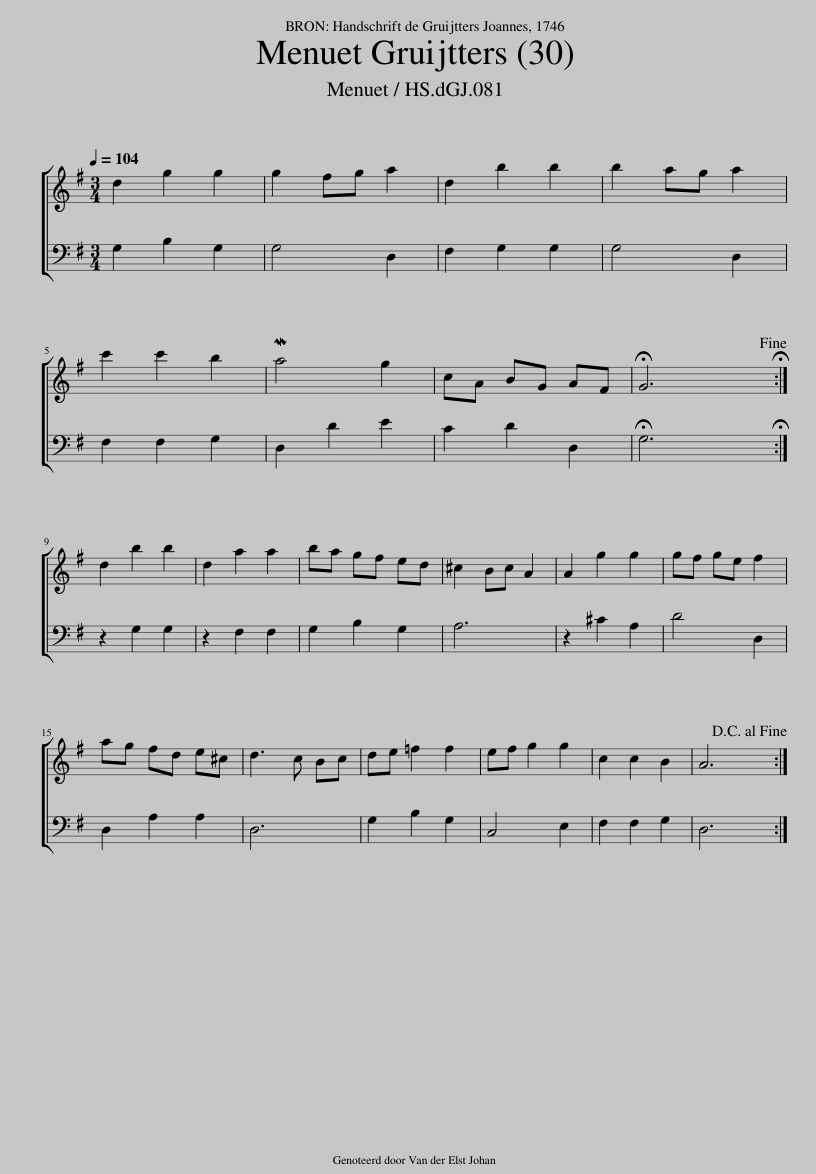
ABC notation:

X:1
%%score [ 1 2 ]
L:1/8
Q:1/4=104
M:3/4
I:linebreak $
K:G
V:1 treble
V:2 bass
V:1
 d2 g2 g2 | g2 fg a2 | d2 b2 b2 | b2 ag a2 |$ c'2 c'2 b2 | %5
 Ma4 g2 | cA BG AF | !fermata!G6!fine! :|$ d2 b2 b2 | d2 a2 a2 | %10
 ba gf ed | ^c2 Bc A2 | A2 g2 g2 | gf ge f2 |$ ag fd e^c | %15
 d3 c Bc | de =f2 f2 | ef g2 g2 | c2 c2 B2 | A6!D.C.! :| %20
V:2
 G,2 B,2 G,2 | G,4 D,2 | F,2 G,2 G,2 | G,4 D,2 |$ F,2 F,2 G,2 | %5
 D,2 D2 E2 | C2 D2 D,2 | !fermata!G,6 :|$ z2 G,2 G,2 | z2 F,2 F,2 | %10
 G,2 B,2 G,2 | A,6 | z2 ^C2 A,2 | D4 D,2 |$ D,2 A,2 A,2 | %15
 D,6 | G,2 B,2 G,2 | C,4 E,2 | F,2 F,2 G,2 | D,6 :| %20
